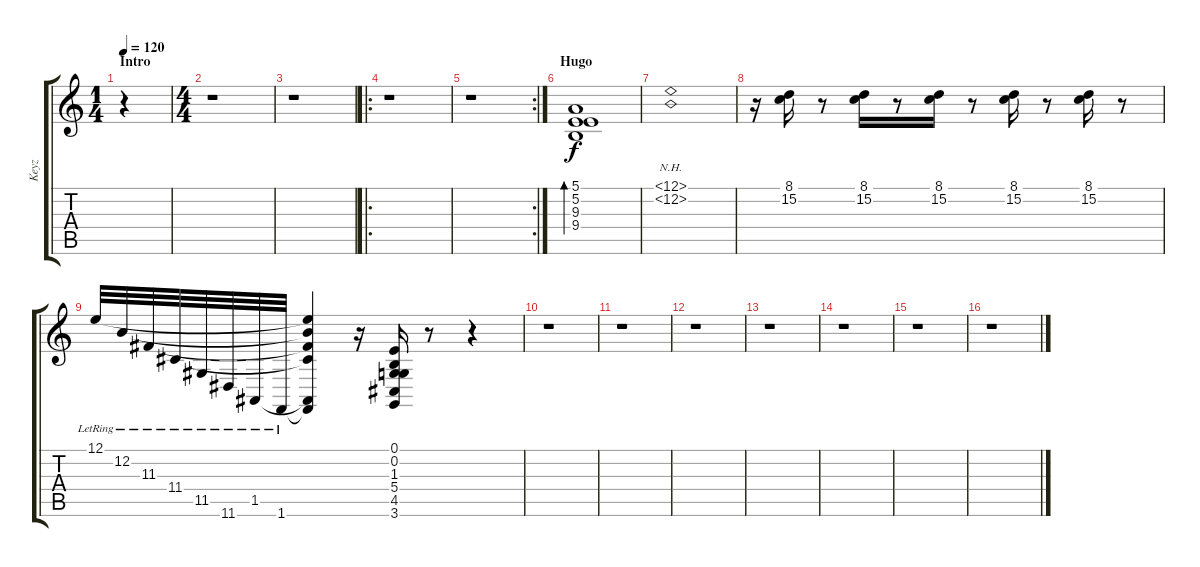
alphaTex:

\track ("Keyz" "Keyz") {instrument electricpiano1}
\staff {score tabs}
\tuning (E4 B3 G3 D3 A2 E2) {hide}
\ts (1 4)
\section ("" "Intro")
\tempo 120
\clef g2
\ks c
r.4{dy f instrument electricpiano1} |
\ts (4 4)
r.1 |
r.1 |
\ro
r.1 |
\rc 2
r.1 |
\section ("" "Hugo")
(5.1 5.2 9.3 9.4).1{bd 480} |
(12.1{nh} 12.2{nh}).1 |
r.16 (8.1 15.2).16 r.8 (8.1 15.2).16 r.8 (8.1 15.2).16 r.8 (8.1 15.2).16 r.8 (8.1 15.2).16 r.8 |
12.1{lr}.32 12.2{lr}.32 11.3{lr}.32 11.4{lr}.32 11.5{lr}.32 11.6{lr}.32 1.5{lr}.32 1.6{lr}.32 (12.1{t} 12.2{t} 11.3{t} 11.4{t} 1.5{t} 1.6{t}).4 r.16 (0.1 0.2 1.3 5.4 4.5 3.6).16 r.8 r.4 |
r.1 |
r.1 |
r.1 |
r.1 |
r.1 |
r.1 |
r.1
